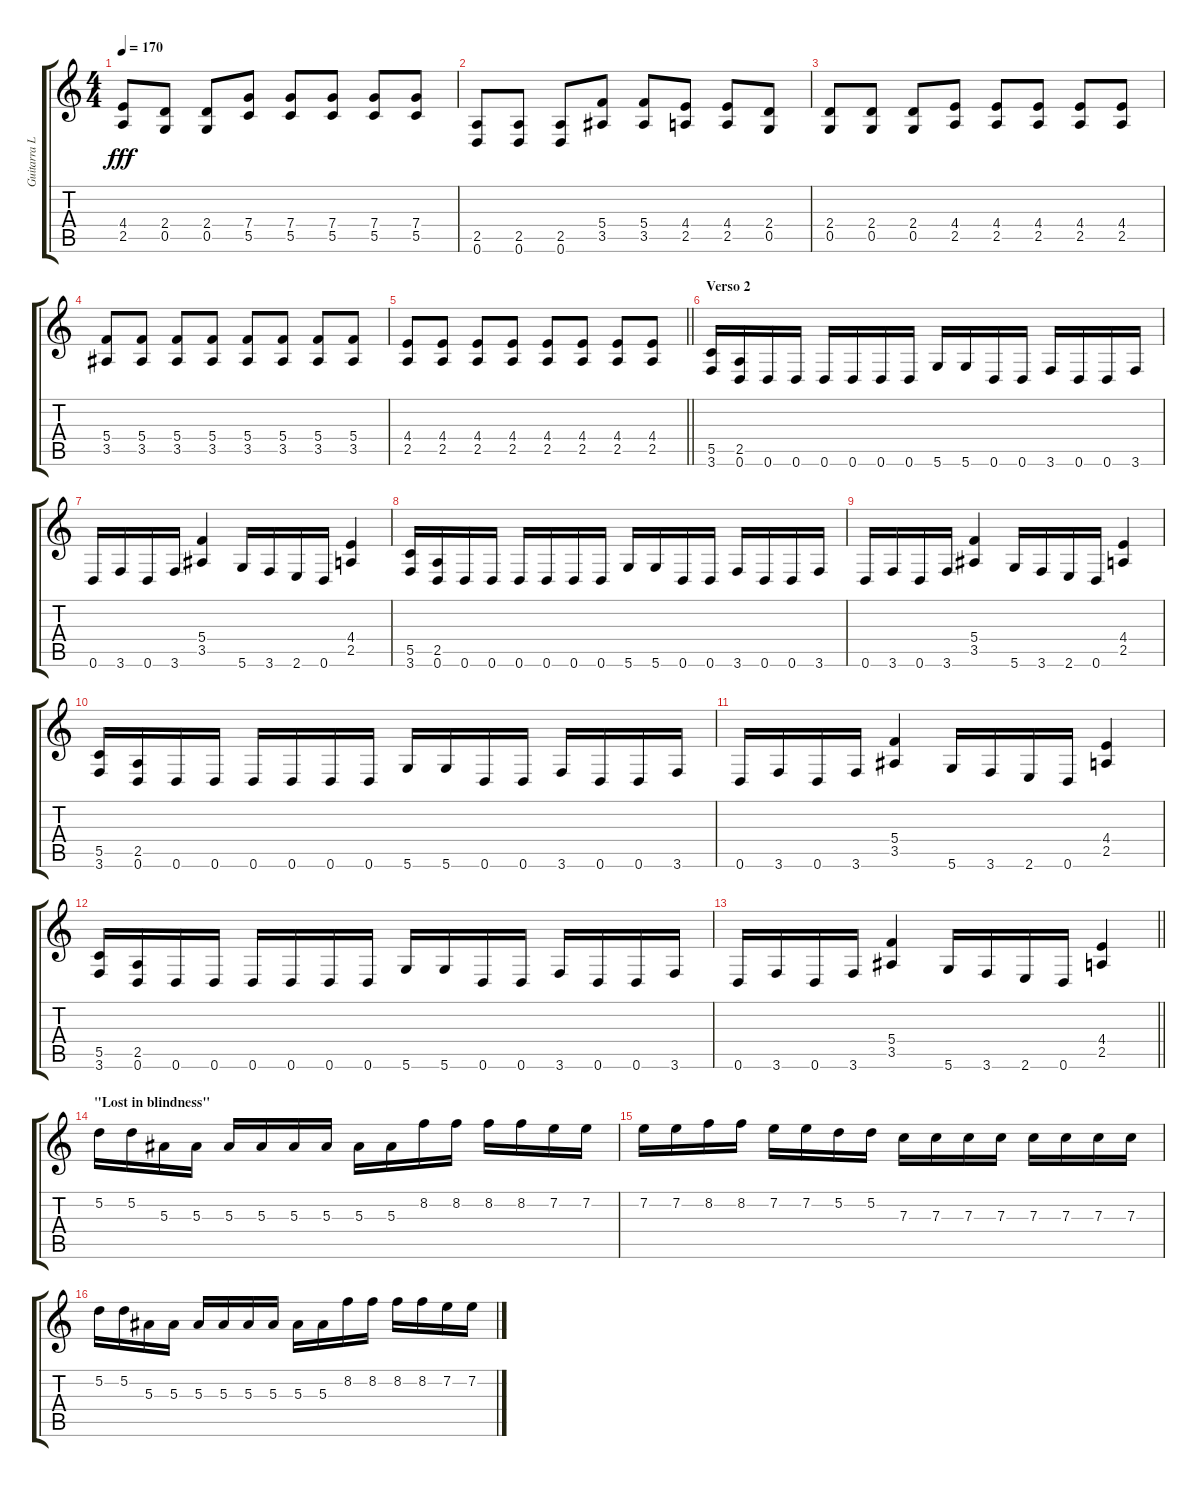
\track ("Guitarra Lider" "Guitarra L") {instrument overdrivenguitar}
\staff {score tabs}
\tuning (D4 A3 F3 C3 G2 D2) {hide}
\ts (4 4)
\tempo 170
\clef g2
\ks c
(4.4 2.5).8{dy fff} (2.4 0.5).8 (2.4 0.5).8 (7.4 5.5).8 (7.4 5.5).8 (7.4 5.5).8 (7.4 5.5).8 (7.4 5.5).8 |
(2.5 0.6).8 (2.5 0.6).8 (2.5 0.6).8 (5.4 3.5).8 (5.4 3.5).8 (4.4 2.5).8 (4.4 2.5).8 (2.4 0.5).8 |
(2.4 0.5).8 (2.4 0.5).8 (2.4 0.5).8 (4.4 2.5).8 (4.4 2.5).8 (4.4 2.5).8 (4.4 2.5).8 (4.4 2.5).8 |
(5.4 3.5).8 (5.4 3.5).8 (5.4 3.5).8 (5.4 3.5).8 (5.4 3.5).8 (5.4 3.5).8 (5.4 3.5).8 (5.4 3.5).8 |
\barLineRight lightlight
(4.4 2.5).8 (4.4 2.5).8 (4.4 2.5).8 (4.4 2.5).8 (4.4 2.5).8 (4.4 2.5).8 (4.4 2.5).8 (4.4 2.5).8 |
\section ("" "Verso 2")
(5.5 3.6).16 (2.5 0.6).16 0.6.16 0.6.16 0.6.16 0.6.16 0.6.16 0.6.16 5.6.16 5.6.16 0.6.16 0.6.16 3.6.16 0.6.16 0.6.16 3.6.16 |
0.6.16 3.6.16 0.6.16 3.6.16 (5.4 3.5).4 5.6.16 3.6.16 2.6.16 0.6.16 (4.4 2.5).4 |
(5.5 3.6).16 (2.5 0.6).16 0.6.16 0.6.16 0.6.16 0.6.16 0.6.16 0.6.16 5.6.16 5.6.16 0.6.16 0.6.16 3.6.16 0.6.16 0.6.16 3.6.16 |
0.6.16 3.6.16 0.6.16 3.6.16 (5.4 3.5).4 5.6.16 3.6.16 2.6.16 0.6.16 (4.4 2.5).4 |
(5.5 3.6).16 (2.5 0.6).16 0.6.16 0.6.16 0.6.16 0.6.16 0.6.16 0.6.16 5.6.16 5.6.16 0.6.16 0.6.16 3.6.16 0.6.16 0.6.16 3.6.16 |
0.6.16 3.6.16 0.6.16 3.6.16 (5.4 3.5).4 5.6.16 3.6.16 2.6.16 0.6.16 (4.4 2.5).4 |
(5.5 3.6).16 (2.5 0.6).16 0.6.16 0.6.16 0.6.16 0.6.16 0.6.16 0.6.16 5.6.16 5.6.16 0.6.16 0.6.16 3.6.16 0.6.16 0.6.16 3.6.16 |
\barLineRight lightlight
0.6.16 3.6.16 0.6.16 3.6.16 (5.4 3.5).4 5.6.16 3.6.16 2.6.16 0.6.16 (4.4 2.5).4 |
\section ("" "\"Lost in blindness\"")
5.2.16 5.2.16 5.3.16 5.3.16 5.3.16 5.3.16 5.3.16 5.3.16 5.3.16 5.3.16 8.2.16 8.2.16 8.2.16 8.2.16 7.2.16 7.2.16 |
7.2.16 7.2.16 8.2.16 8.2.16 7.2.16 7.2.16 5.2.16 5.2.16 7.3.16 7.3.16 7.3.16 7.3.16 7.3.16 7.3.16 7.3.16 7.3.16 |
5.2.16 5.2.16 5.3.16 5.3.16 5.3.16 5.3.16 5.3.16 5.3.16 5.3.16 5.3.16 8.2.16 8.2.16 8.2.16 8.2.16 7.2.16 7.2.16
